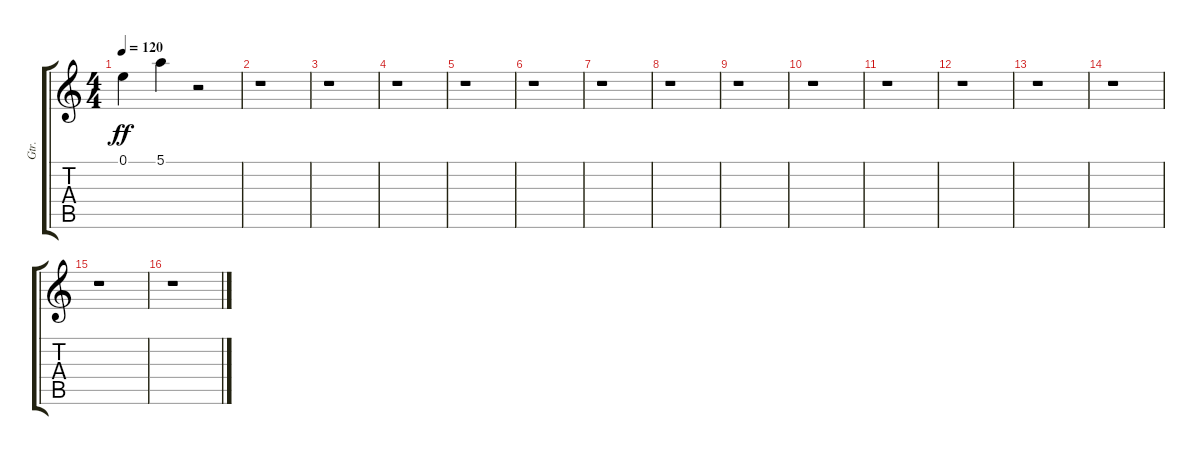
\track ("Gtr." "Gtr.") {instrument acousticguitarsteel}
\staff {score tabs}
\tuning (E4 B3 G3 D3 A2 E2) {hide}
\ts (4 4)
\tempo 120
\clef g2
\ks c
0.1.4{dy ff} 5.1.4 r.2 |
r.1 |
r.1 |
r.1 |
r.1 |
r.1 |
r.1 |
r.1 |
r.1 |
r.1 |
r.1 |
r.1 |
r.1 |
r.1 |
r.1 |
r.1
